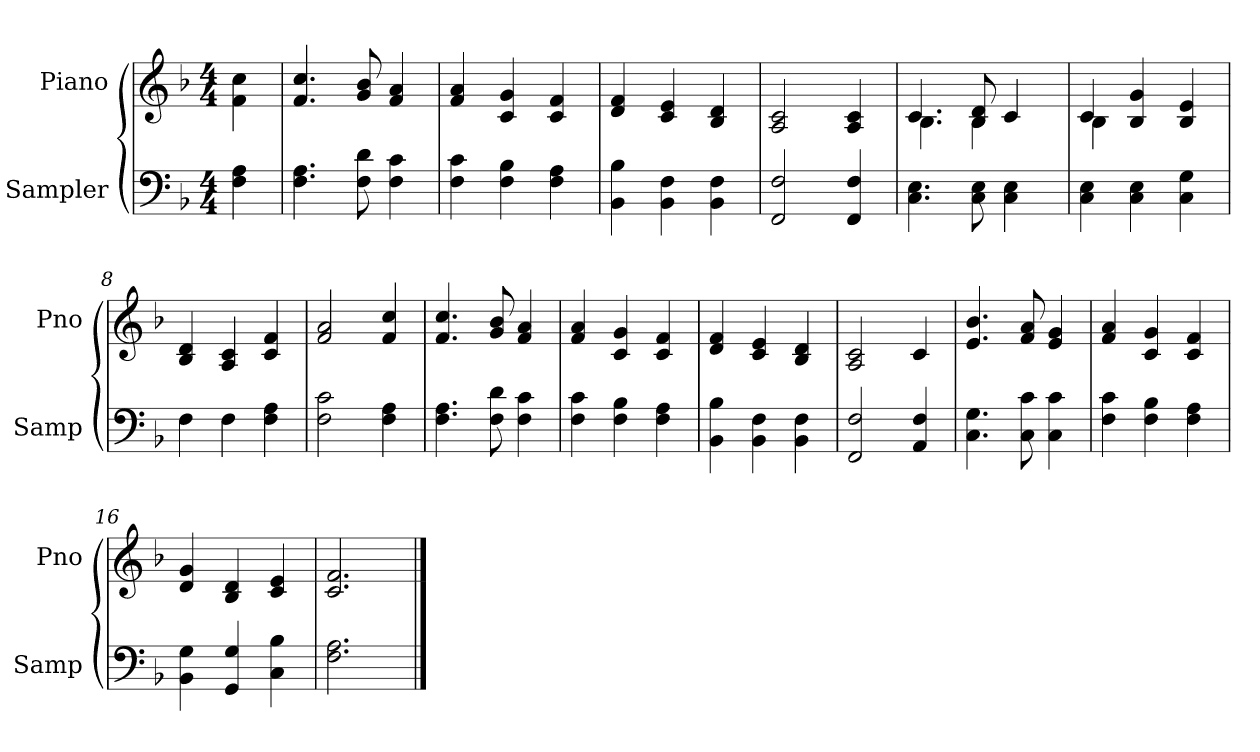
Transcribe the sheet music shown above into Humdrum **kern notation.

**kern	**kern
*part2	*part1
*staff2	*staff1
*I"Sampler	*I"Piano
*I'Samp	*I'Pno
*clefF4	*clefG2
*k[b-]	*k[b-]
*F:	*F:
*M4/4	*M4/4
=1	=1
4F\ 4A\	4f\ 4cc\
=2	=2
4.F\ 4.A\	4.f/ 4.cc/
8F\ 8d\	8g/ 8b-/
4F\ 4c\	4f/ 4a/
=3	=3
4F\ 4c\	4f/ 4a/
4F\ 4B-\	4c/ 4g/
4F\ 4A\	4c/ 4f/
=4	=4
4BB-\ 4B-\	4d/ 4f/
4BB-\ 4F\	4c/ 4e/
4BB-\ 4F\	4B-/ 4d/
=5	=5
2FF/ 2F/	2A/ 2c/
4FF/ 4F/	4A/ 4c/
=6	=6
*	*^
4.C\ 4.E\	4.c/	4.B-
8C\ 8E\	8B-/ 8d/	4B-
4C\ 4E\	4c/	.
.	.	8ryy
=7	=7	=7
4C\ 4E\	4c/	4B-
4C\ 4E\	4B-/ 4g/	2ryy
4C\ 4G\	4B-/ 4e/	.
*	*v	*v
=8	=8
4F\	4B-/ 4d/
4F\	4A/ 4c/
4F\ 4A\	4c/ 4f/
=9	=9
2F\ 2c\	2f/ 2a/
4F\ 4A\	4f/ 4cc/
=10	=10
4.F\ 4.A\	4.f/ 4.cc/
8F\ 8d\	8g/ 8b-/
4F\ 4c\	4f/ 4a/
=11	=11
4F\ 4c\	4f/ 4a/
4F\ 4B-\	4c/ 4g/
4F\ 4A\	4c/ 4f/
=12	=12
4BB-\ 4B-\	4d/ 4f/
4BB-\ 4F\	4c/ 4e/
4BB-\ 4F\	4B-/ 4d/
=13	=13
2FF/ 2F/	2A/ 2c/
4AA/ 4F/	4c/
=14	=14
4.C\ 4.G\	4.e/ 4.b-/
8C\ 8c\	8f/ 8a/
4C\ 4c\	4e/ 4g/
=15	=15
4F\ 4c\	4f/ 4a/
4F\ 4B-\	4c/ 4g/
4F\ 4A\	4c/ 4f/
=16	=16
4BB-\ 4G\	4d/ 4g/
4GG/ 4G/	4B-/ 4d/
4C\ 4B-\	4c/ 4e/
=17	=17
2.F\ 2.A\	2.c/ 2.f/
==	==
*-	*-
